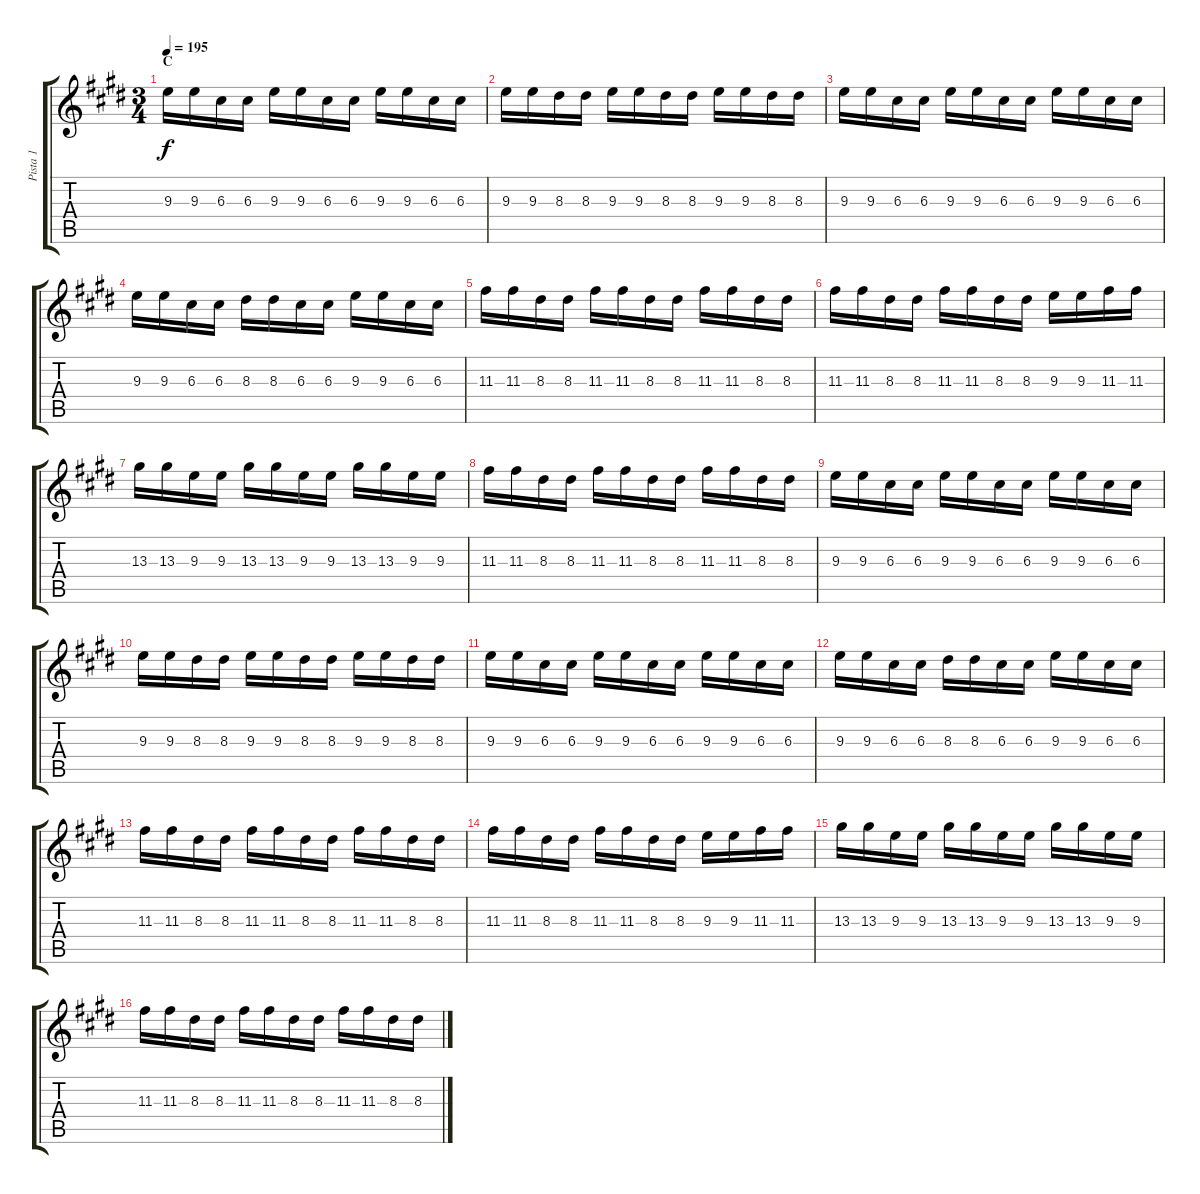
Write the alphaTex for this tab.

\track ("Pista 1" "Pista 1") {instrument distortionguitar}
\staff {score tabs}
\tuning (E4 B3 G3 D3 A2 E2) {hide}
\ts (3 4)
\section ("" "C")
\tempo 195
\clef g2
\ks e
9.3.16{dy f} 9.3.16 6.3.16 6.3.16 9.3.16 9.3.16 6.3.16 6.3.16 9.3.16 9.3.16 6.3.16 6.3.16 |
9.3.16 9.3.16 8.3.16 8.3.16 9.3.16 9.3.16 8.3.16 8.3.16 9.3.16 9.3.16 8.3.16 8.3.16 |
9.3.16 9.3.16 6.3.16 6.3.16 9.3.16 9.3.16 6.3.16 6.3.16 9.3.16 9.3.16 6.3.16 6.3.16 |
9.3.16 9.3.16 6.3.16 6.3.16 8.3.16 8.3.16 6.3.16 6.3.16 9.3.16 9.3.16 6.3.16 6.3.16 |
11.3.16 11.3.16 8.3.16 8.3.16 11.3.16 11.3.16 8.3.16 8.3.16 11.3.16 11.3.16 8.3.16 8.3.16 |
11.3.16 11.3.16 8.3.16 8.3.16 11.3.16 11.3.16 8.3.16 8.3.16 9.3.16 9.3.16 11.3.16 11.3.16 |
13.3.16 13.3.16 9.3.16 9.3.16 13.3.16 13.3.16 9.3.16 9.3.16 13.3.16 13.3.16 9.3.16 9.3.16 |
11.3.16 11.3.16 8.3.16 8.3.16 11.3.16 11.3.16 8.3.16 8.3.16 11.3.16 11.3.16 8.3.16 8.3.16 |
9.3.16 9.3.16 6.3.16 6.3.16 9.3.16 9.3.16 6.3.16 6.3.16 9.3.16 9.3.16 6.3.16 6.3.16 |
9.3.16 9.3.16 8.3.16 8.3.16 9.3.16 9.3.16 8.3.16 8.3.16 9.3.16 9.3.16 8.3.16 8.3.16 |
9.3.16 9.3.16 6.3.16 6.3.16 9.3.16 9.3.16 6.3.16 6.3.16 9.3.16 9.3.16 6.3.16 6.3.16 |
9.3.16 9.3.16 6.3.16 6.3.16 8.3.16 8.3.16 6.3.16 6.3.16 9.3.16 9.3.16 6.3.16 6.3.16 |
11.3.16 11.3.16 8.3.16 8.3.16 11.3.16 11.3.16 8.3.16 8.3.16 11.3.16 11.3.16 8.3.16 8.3.16 |
11.3.16 11.3.16 8.3.16 8.3.16 11.3.16 11.3.16 8.3.16 8.3.16 9.3.16 9.3.16 11.3.16 11.3.16 |
13.3.16 13.3.16 9.3.16 9.3.16 13.3.16 13.3.16 9.3.16 9.3.16 13.3.16 13.3.16 9.3.16 9.3.16 |
11.3.16 11.3.16 8.3.16 8.3.16 11.3.16 11.3.16 8.3.16 8.3.16 11.3.16 11.3.16 8.3.16 8.3.16
